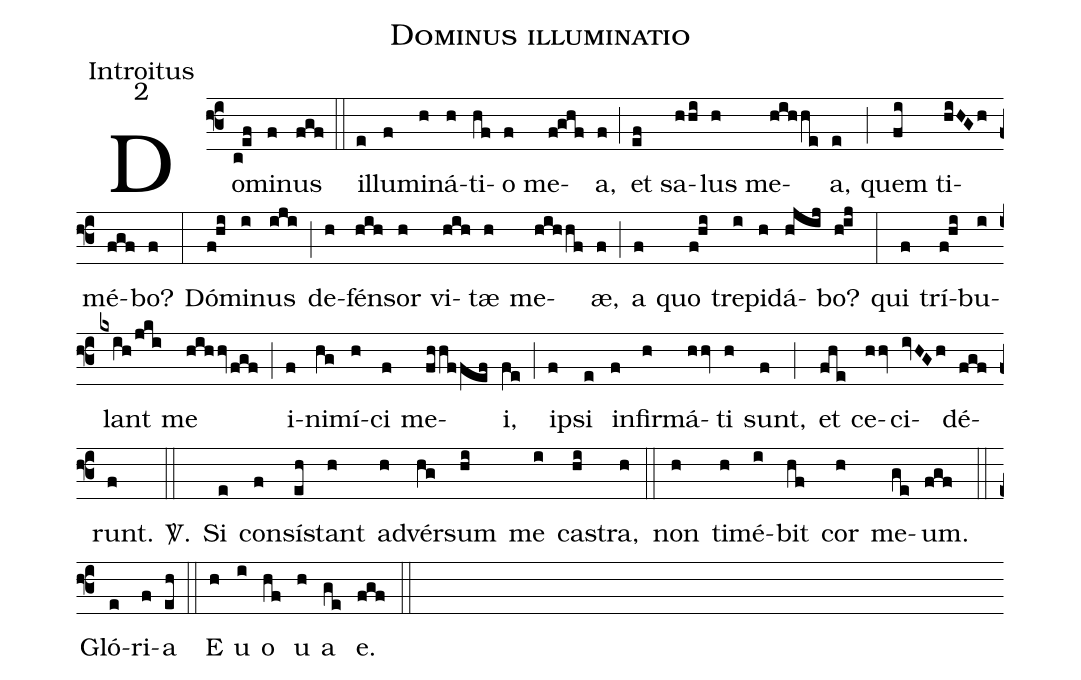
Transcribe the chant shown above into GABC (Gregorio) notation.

name:Dominus illuminatio;
office-part:Introitus;
mode:2;
%%
(f3) Do(c!ef)mi(f)nus(fgf) (::) il(e)lu(f)mi(h)ná(h)ti(hf)o(f) me(f!ghf)a,(f) (;) et(ef) sa(hhi)lus(h) me(hihhe)a,(e) (;) quem(fi) ti(hiHGh)mé(fgf)bo?(f) (:) Dó(f!hi)mi(i)nus(iji) (;) de(h)fén(hih)sor(h) vi(hih)tæ(h) me(hihhf)æ,(f) (;) a(f) quo(f!hi) tre(i)pi(h)dá(hjij)bo?(h!ij) (:) qui(f) trí(f!hi)bu(i)lant(kxih/jki) me(hihhv/fgf) (;) i(f)ni(hg)mí(h)ci(f) me(fhhffef)i,(fe) (;) i(f)psi(e) in(f)fir(h)má(hhv)ti(h) sunt,(f) (;) et(fhe) ce(hhv)ci(ivHGh)dé(fgf)runt.(f) <sp>V/</sp>.(::) Si(e) con(f)sí(eh)stant(h) ad(h)vér(hg)sum(hi) me(i) ca(hi)stra,(h) (::) non(h) ti(h)mé(i)bit(hf) cor(h) me(ge)um.(fgf) (::) Gló(e)ri(f)a(eh) (::) E(h) u(i) o(hf) u(h) a(ge) e.(fgf) (::)
